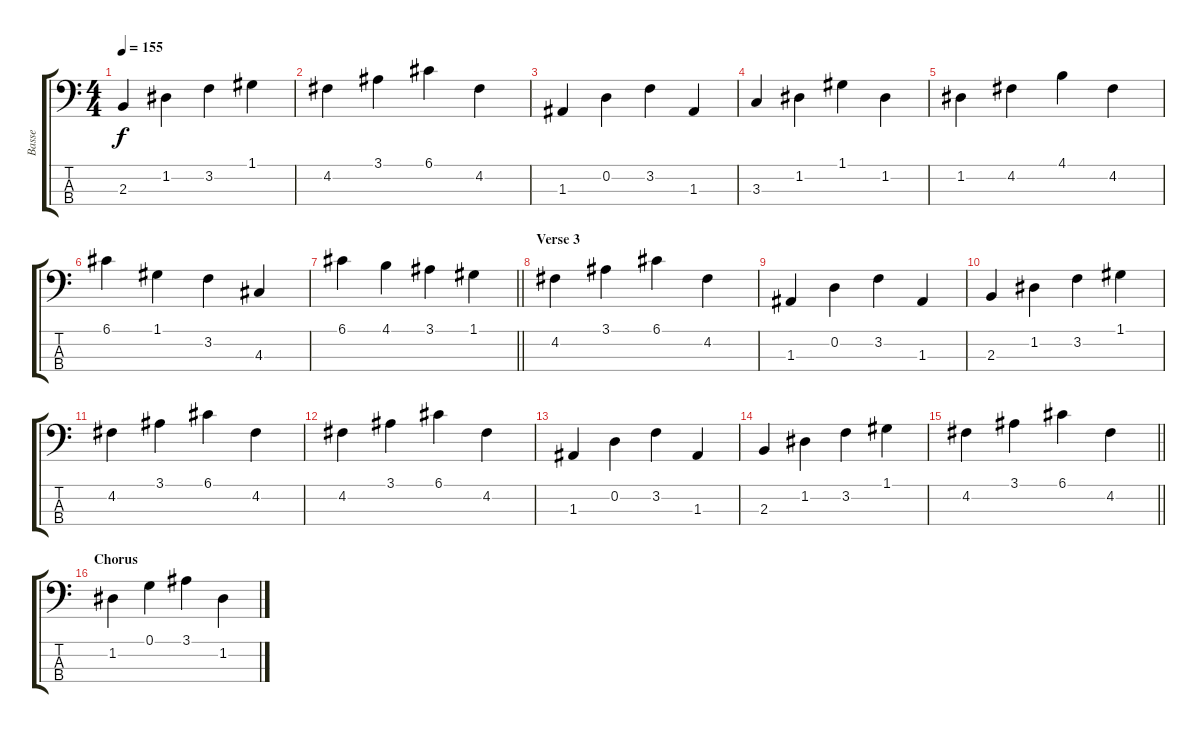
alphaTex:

\track ("Basse" "Basse") {instrument electricbassfinger}
\staff {score tabs}
\tuning (G2 D2 A1 E1) {hide}
\ts (4 4)
\tempo 155
\clef f4
\ks c
2.3.4{dy f} 1.2.4 3.2.4 1.1.4 |
4.2.4 3.1.4 6.1.4 4.2.4 |
1.3.4 0.2.4 3.2.4 1.3.4 |
3.3.4 1.2.4 1.1.4 1.2.4 |
1.2.4 4.2.4 4.1.4 4.2.4 |
6.1.4 1.1.4 3.2.4 4.3.4 |
\barLineRight lightlight
6.1.4 4.1.4 3.1.4 1.1.4 |
\section ("" "Verse 3")
4.2.4 3.1.4 6.1.4 4.2.4 |
1.3.4 0.2.4 3.2.4 1.3.4 |
2.3.4 1.2.4 3.2.4 1.1.4 |
4.2.4 3.1.4 6.1.4 4.2.4 |
4.2.4 3.1.4 6.1.4 4.2.4 |
1.3.4 0.2.4 3.2.4 1.3.4 |
2.3.4 1.2.4 3.2.4 1.1.4 |
\barLineRight lightlight
4.2.4 3.1.4 6.1.4 4.2.4 |
\section ("" "Chorus")
1.2.4 0.1.4 3.1.4 1.2.4
